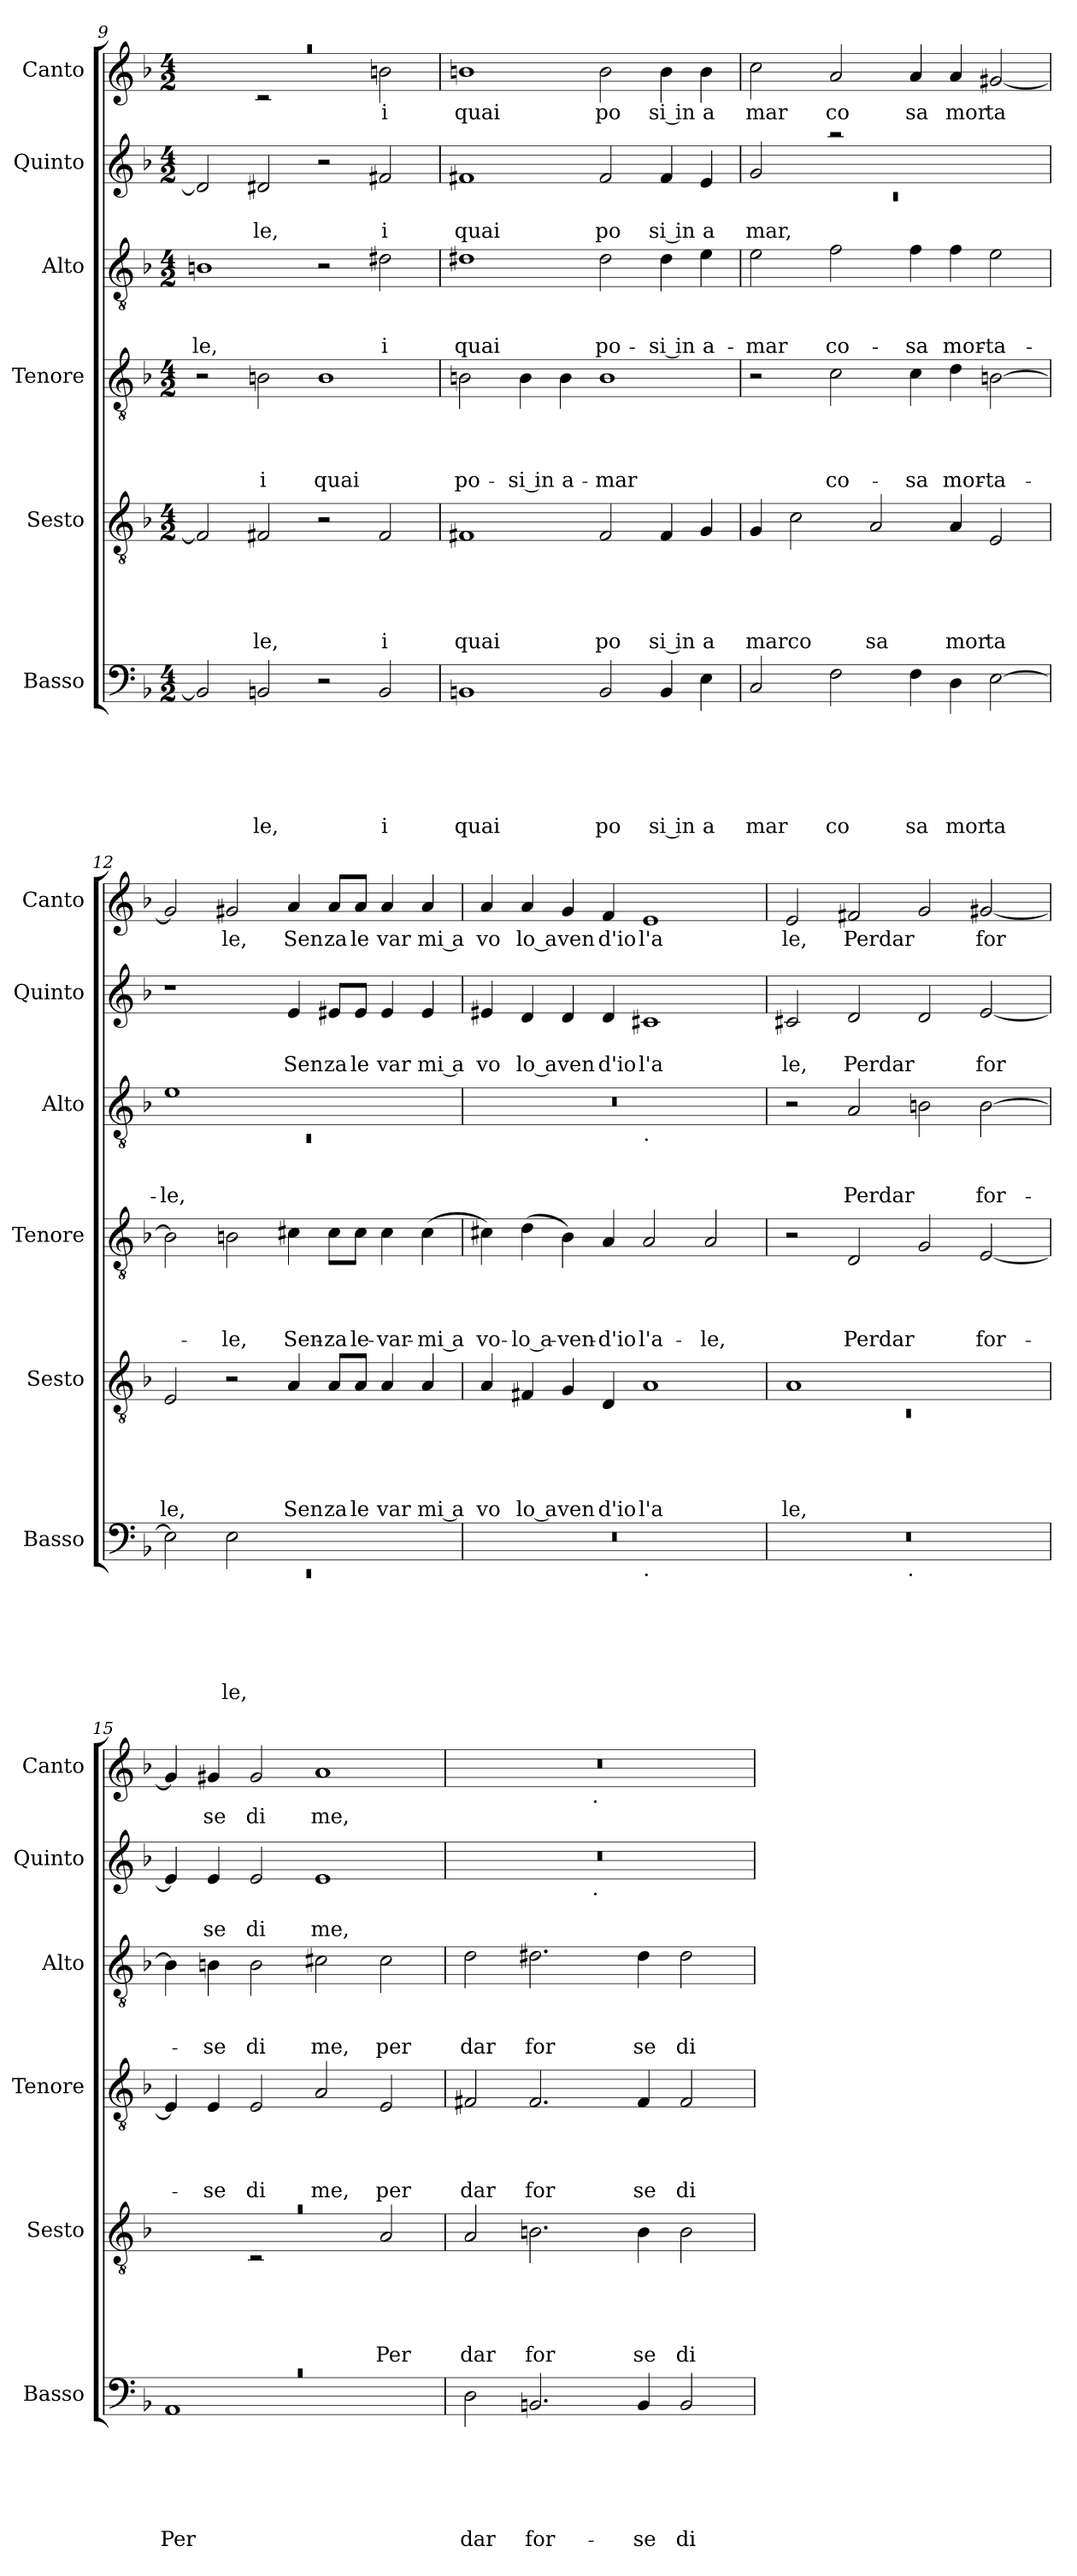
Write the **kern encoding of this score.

**kern	**text	**text	**text	**text	**text	**text	**kern	**text	**text	**text	**text	**text	**kern	**text	**text	**text	**text	**kern	**text	**text	**text	**kern	**text	**text	**kern	**text
*part6	*part6	*part6	*part6	*part6	*part6	*part6	*part5	*part5	*part5	*part5	*part5	*part5	*part4	*part4	*part4	*part4	*part4	*part3	*part3	*part3	*part3	*part2	*part2	*part2	*part1	*part1
*staff6	*staff6	*staff6	*staff6	*staff6	*staff6	*staff6	*staff5	*staff5	*staff5	*staff5	*staff5	*staff5	*staff4	*staff4	*staff4	*staff4	*staff4	*staff3	*staff3	*staff3	*staff3	*staff2	*staff2	*staff2	*staff1	*staff1
*I"Basso	*	*	*	*	*	*	*I"Sesto	*	*	*	*	*	*I"Tenore	*	*	*	*	*I"Alto	*	*	*	*I"Quinto	*	*	*I"Canto	*
*I'Basso	*	*	*	*	*	*	*I'Sesto	*	*	*	*	*	*I'Tenore	*	*	*	*	*I'Alto	*	*	*	*I'Quinto	*	*	*I'Canto	*
*clefF4	*	*	*	*	*	*	*clefGv2	*	*	*	*	*	*clefGv2	*	*	*	*	*clefGv2	*	*	*	*clefG2	*	*	*clefG2	*
*k[b-]	*	*	*	*	*	*	*k[b-]	*	*	*	*	*	*k[b-]	*	*	*	*	*k[b-]	*	*	*	*k[b-]	*	*	*k[b-]	*
*F:	*	*	*	*	*	*	*F:	*	*	*	*	*	*F:	*	*	*	*	*F:	*	*	*	*F:	*	*	*F:	*
*M4/2	*	*	*	*	*	*	*M4/2	*	*	*	*	*	*M4/2	*	*	*	*	*M4/2	*	*	*	*M4/2	*	*	*M4/2	*
=9	=9	=9	=9	=9	=9	=9	=9	=9	=9	=9	=9	=9	=9	=9	=9	=9	=9	=9	=9	=9	=9	=9	=9	=9	=9	=9
!	!	!	!	!	!	!	!	!	!	!	!	!	!	!	!	!	!	!	!	!	!LO:LY:b	!	!	!	!LO:N:vis=1	!
*	*	*	*	*	*	*	*	*	*	*	*	*	*	*	*	*	*	*	*	*	*	*	*	*	*^	*
2BB/]	.	.	.	.	.	.	2F#/]	.	.	.	.	.	2r	.	.	.	.	1Bn	.	.	-le,	2d#/]	.	.	0raa	2ryy	.
!	!	!	!	!	!	!LO:LY:b	!	!	!	!	!	!LO:LY:b	!	!	!	!	!LO:LY:b	!	!	!	!	!	!	!LO:LY:b	!	!	!
2BBn/	.	.	.	.	.	-le,	2F#X/	.	.	.	.	le,	2Bn\	.	.	.	i	.	.	.	.	2d#X/	.	le,	.	2rc	.
!	!	!	!	!	!	!	!	!	!	!	!	!	!	!	!	!	!LO:LY:b	!	!	!	!	!	!	!	!	!	!
2r	.	.	.	.	.	.	2r	.	.	.	.	.	1B	.	.	.	quai	2r	.	.	.	2r	.	.	.	2ryy	.
!	!	!	!	!	!	!LO:LY:b	!	!	!	!	!	!LO:LY:b	!	!	!	!	!	!	!	!	!LO:LY:b	!	!	!LO:LY:b	!	!	!LO:LY:b
2BB/	.	.	.	.	.	i	2F#/	.	.	.	.	i	.	.	.	.	.	2d#X\	.	.	i	2f#X/	.	i	.	2bn\	i
!!LO:LB:g=z
=10	=10	=10	=10	=10	=10	=10	=10	=10	=10	=10	=10	=10	=10	=10	=10	=10	=10	=10	=10	=10	=10	=10	=10	=10	=10	=10	=10
!	!	!	!	!	!	!LO:LY:b	!	!	!	!	!	!LO:LY:b	!	!	!	!	!LO:LY:b	!	!	!	!LO:LY:b	!	!	!LO:LY:b	!	!	!LO:LY:b
*	*	*	*	*	*	*	*	*	*	*	*	*	*	*	*	*	*	*	*	*	*	*	*	*	*v	*v	*
1BBn	.	.	.	.	.	quai	1F#X	.	.	.	.	quai	2Bn\	.	.	.	po-	1d#X	.	.	quai	1f#X	.	quai	1bn	quai
!	!	!	!	!	!	!	!	!	!	!	!	!	!	!	!	!	!LO:LY:b:rj	!	!	!	!	!	!	!	!	!
.	.	.	.	.	.	.	.	.	.	.	.	.	4B\	.	.	.	-si in	.	.	.	.	.	.	.	.	.
!	!	!	!	!	!	!	!	!	!	!	!	!	!	!	!	!	!LO:LY:b	!	!	!	!	!	!	!	!	!
.	.	.	.	.	.	.	.	.	.	.	.	.	4B\	.	.	.	a-	.	.	.	.	.	.	.	.	.
!	!	!	!	!	!	!LO:LY:b	!	!	!	!	!	!LO:LY:b	!	!	!	!	!LO:LY:b	!	!	!	!LO:LY:b	!	!	!LO:LY:b	!	!LO:LY:b
2BB/	.	.	.	.	.	po	2F#/	.	.	.	.	po	1B	.	.	.	-mar	2d#\	.	.	po-	2f#/	.	po	2b\	po
!	!	!	!	!	!	!LO:LY:b:rj	!	!	!	!	!	!LO:LY:b:rj	!	!	!	!	!	!	!	!	!LO:LY:b:rj	!	!	!LO:LY:b:rj	!	!LO:LY:b:rj
4BB/	.	.	.	.	.	si in	4F#/	.	.	.	.	si in	.	.	.	.	.	4d#\	.	.	-si in	4f#/	.	si in	4b\	si in
!	!	!	!	!	!	!LO:LY:b	!	!	!	!	!	!LO:LY:b	!	!	!	!	!	!	!	!	!LO:LY:b	!	!	!LO:LY:b	!	!LO:LY:b
4E\	.	.	.	.	.	a	4G/	.	.	.	.	a	.	.	.	.	.	4e\	.	.	a-	4e/	.	a	4b\	a
=11	=11	=11	=11	=11	=11	=11	=11	=11	=11	=11	=11	=11	=11	=11	=11	=11	=11	=11	=11	=11	=11	=11	=11	=11	=11	=11
*	*	*	*	*	*	*	*	*	*	*	*	*	*	*	*	*	*	*	*	*	*	*^	*	*	*	*
!	!	!	!	!	!	!LO:LY:b	!	!	!	!	!	!LO:LY:b	!	!	!	!	!	!	!	!	!LO:LY:b	!	!LO:N:vis=1	!	!LO:LY:b	!	!LO:LY:b
2C/	.	.	.	.	.	mar	4G/	.	.	.	.	marco	2r	.	.	.	.	2e\	.	.	-mar	2g/	0rc	.	mar,	2cc\	mar
.	.	.	.	.	.	.	2c\	.	.	.	.	.	.	.	.	.	.	.	.	.	.	.	.	.	.	.	.
!	!	!	!	!	!	!LO:LY:b	!	!	!	!	!	!	!	!	!	!	!LO:LY:b	!	!	!	!LO:LY:b	!	!	!	!	!	!LO:LY:b
2F\	.	.	.	.	.	co	.	.	.	.	.	.	2c\	.	.	.	co-	2f\	.	.	co-	2raa	.	.	.	2a/	co
!	!	!	!	!	!	!	!	!	!	!	!	!LO:LY:b	!	!	!	!	!	!	!	!	!	!	!	!	!	!	!
.	.	.	.	.	.	.	2A/	.	.	.	.	sa	.	.	.	.	.	.	.	.	.	.	.	.	.	.	.
!	!	!	!	!	!	!LO:LY:b	!	!	!	!	!	!	!	!	!	!	!LO:LY:b	!	!	!	!LO:LY:b	!	!	!	!	!	!LO:LY:b
4F\	.	.	.	.	.	sa	.	.	.	.	.	.	4c\	.	.	.	-sa	4f\	.	.	-sa	1ryy	.	.	.	4a/	sa
!	!	!	!	!	!	!LO:LY:b	!	!	!	!	!	!LO:LY:b	!	!	!	!	!LO:LY:b	!	!	!	!LO:LY:b	!	!	!	!	!	!LO:LY:b
4D\	.	.	.	.	.	mor	4A/	.	.	.	.	mor	4d\	.	.	.	mor-	4f\	.	.	mor-	.	.	.	.	4a/	mor
!	!	!	!	!	!	!LO:LY:b	!	!	!	!	!	!LO:LY:b	!	!	!	!	!LO:LY:b	!	!	!	!LO:LY:b	!	!	!	!	!	!LO:LY:b
[>2E\	.	.	.	.	.	ta	2E/	.	.	.	.	ta	[>2Bn\	.	.	.	-ta-	2e\	.	.	-ta-	.	.	.	.	[<2g#X/	ta
*	*	*	*	*	*	*	*	*	*	*	*	*	*	*	*	*	*	*	*	*	*	*v	*v	*	*	*	*
=12	=12	=12	=12	=12	=12	=12	=12	=12	=12	=12	=12	=12	=12	=12	=12	=12	=12	=12	=12	=12	=12	=12	=12	=12	=12	=12
*^	*	*	*	*	*	*	*	*	*	*	*	*	*	*	*	*	*	*^	*	*	*	*	*	*	*	*
!	!LO:N:vis=1	!	!	!	!	!	!	!	!	!	!	!	!LO:LY:b	!	!	!	!	!	!	!LO:N:vis=1	!	!	!LO:LY:b	!	!	!	!	!
2E\]	0rEE	.	.	.	.	.	.	2E/	.	.	.	.	le,	2B\]	.	.	.	.	1e	0rC	.	.	-le,	1r	.	.	2g#/]	.
!	!	!	!	!	!	!	!LO:LY:b	!	!	!	!	!	!	!	!	!	!	!LO:LY:b	!	!	!	!	!	!	!	!	!	!LO:LY:b
2E\	.	.	.	.	.	.	le,	2r	.	.	.	.	.	2Bn\	.	.	.	-le,	.	.	.	.	.	.	.	.	2g#X/	le,
!	!	!	!	!	!	!	!	!	!	!	!	!	!LO:LY:b	!	!	!	!	!LO:LY:b	!	!	!	!	!	!	!	!LO:LY:b	!	!LO:LY:b
1ryy	.	.	.	.	.	.	.	4A/	.	.	.	.	Sen	4c#X\	.	.	.	Sen-	1ryy	.	.	.	.	4e/	.	Sen	4a/	Sen
!	!	!	!	!	!	!	!	!	!	!	!	!	!LO:LY:b	!	!	!	!	!LO:LY:b	!	!	!	!	!	!	!	!LO:LY:b	!	!LO:LY:b
.	.	.	.	.	.	.	.	8A/L	.	.	.	.	za	8c#\L	.	.	.	-za	.	.	.	.	.	8e#X/L	.	za	8a/L	za
!	!	!	!	!	!	!	!	!	!	!	!	!	!LO:LY:b	!	!	!	!	!LO:LY:b	!	!	!	!	!	!	!	!LO:LY:b	!	!LO:LY:b
.	.	.	.	.	.	.	.	8A/J	.	.	.	.	le	8c#\J	.	.	.	le-	.	.	.	.	.	8e#/J	.	le	8a/J	le
!	!	!	!	!	!	!	!	!	!	!	!	!	!LO:LY:b	!	!	!	!	!LO:LY:b	!	!	!	!	!	!	!	!LO:LY:b	!	!LO:LY:b
.	.	.	.	.	.	.	.	4A/	.	.	.	.	var	4c#\	.	.	.	-var-	.	.	.	.	.	4e#/	.	var	4a/	var
!	!	!	!	!	!	!	!	!	!	!	!	!	!LO:LY:b:rj	!	!	!	!	!LO:LY:b:rj	!	!	!	!	!	!	!	!LO:LY:b:rj	!	!LO:LY:b:rj
.	.	.	.	.	.	.	.	4A/	.	.	.	.	mi a	(<4c#\	.	.	.	-mi a	.	.	.	.	.	4e#/	.	mi a	4a/	mi a
=13	=13	=13	=13	=13	=13	=13	=13	=13	=13	=13	=13	=13	=13	=13	=13	=13	=13	=13	=13	=13	=13	=13	=13	=13	=13	=13	=13	=13
!	!	!	!	!	!	!	!	!	!	!	!	!	!LO:LY:b	!	!	!	!	!LO:LY:b	!	!	!	!	!	!	!	!LO:LY:b	!	!LO:LY:b
0r	1ryy	.	.	.	.	.	.	4A/	.	.	.	.	vo	4c#X\)	.	.	.	vo-	0r	1ryy	.	.	.	4e#X/	.	vo	4a/	vo
!	!	!	!	!	!	!	!	!	!	!	!	!	!LO:LY:b:rj	!	!	!	!	!LO:LY:b:rj	!	!	!	!	!	!	!	!LO:LY:b:rj	!	!LO:LY:b:rj
.	.	.	.	.	.	.	.	4F#X/	.	.	.	.	lo a	(<4d\	.	.	.	-lo a-	.	.	.	.	.	4d/	.	lo a	4a/	lo a
!	!	!	!	!	!	!	!	!	!	!	!	!	!LO:LY:b	!	!	!	!	!LO:LY:b	!	!	!	!	!	!	!	!LO:LY:b	!	!LO:LY:b
.	.	.	.	.	.	.	.	4G/	.	.	.	.	ven	4B-\)	.	.	.	-ven-	.	.	.	.	.	4d/	.	ven	4g/	ven
!	!	!	!	!	!	!	!	!	!	!	!	!	!LO:LY:b	!	!	!	!	!LO:LY:b	!	!	!	!	!	!	!	!LO:LY:b	!	!LO:LY:b
.	.	.	.	.	.	.	.	4D/	.	.	.	.	d'io	4A/	.	.	.	-d'io	.	.	.	.	.	4d/	.	d'io	4f/	d'io
!	!	!	!	!	!	!	!	!	!	!	!	!	!	!	!	!	!	!	!	!LO:TX:b:t=.	!	!	!	!	!	!	!	!
!	!LO:TX:b:t=.	!	!	!	!	!	!	!	!	!	!	!	!	!	!	!	!	!	!	!	!	!	!	!	!	!	!	!
!	!	!	!	!	!	!	!	!	!	!	!	!	!LO:LY:b	!	!	!	!	!LO:LY:b	!	!	!	!	!	!	!	!LO:LY:b	!	!LO:LY:b
.	1ryy	.	.	.	.	.	.	1A	.	.	.	.	l'a	2A/	.	.	.	l'a-	.	1ryy	.	.	.	1c#X	.	l'a	1e	l'a
!	!	!	!	!	!	!	!	!	!	!	!	!	!	!	!	!	!	!LO:LY:b	!	!	!	!	!	!	!	!	!	!
.	.	.	.	.	.	.	.	.	.	.	.	.	.	2A/	.	.	.	-le,	.	.	.	.	.	.	.	.	.	.
=14	=14	=14	=14	=14	=14	=14	=14	=14	=14	=14	=14	=14	=14	=14	=14	=14	=14	=14	=14	=14	=14	=14	=14	=14	=14	=14	=14	=14
*	*	*	*	*	*	*	*	*^	*	*	*	*	*	*	*	*	*	*	*	*	*	*	*	*	*	*	*	*
!	!	!	!	!	!	!	!	!	!LO:N:vis=1	!	!	!	!	!LO:LY:b	!	!	!	!	!	!	!	!	!	!	!	!	!LO:LY:b	!	!LO:LY:b
*	*	*	*	*	*	*	*	*	*	*	*	*	*	*	*	*	*	*	*	*v	*v	*	*	*	*	*	*	*	*
0r	2ryy	.	.	.	.	.	.	1A	0rC	.	.	.	.	le,	2r	.	.	.	.	2r	.	.	.	2c#X/	.	le,	2e/	le,
!	!	!	!	!	!	!	!	!	!	!	!	!	!	!	!	!	!	!	!LO:LY:b	!	!	!	!LO:LY:b	!	!	!LO:LY:b	!	!LO:LY:b
.	4...ryy	.	.	.	.	.	.	.	.	.	.	.	.	.	2D/	.	.	.	Perdar	2A/	.	.	Perdar	2d/	.	Perdar	2f#X/	Perdar
!	!LO:TX:b:t=.	!	!	!	!	!	!	!	!	!	!	!	!	!	!	!	!	!	!	!	!	!	!	!	!	!	!	!
.	1ryy	.	.	.	.	.	.	.	.	.	.	.	.	.	.	.	.	.	.	.	.	.	.	.	.	.	.	.
.	.	.	.	.	.	.	.	1ryy	.	.	.	.	.	.	2G/	.	.	.	.	2Bn\	.	.	.	2d/	.	.	2g/	.
!	!	!	!	!	!	!	!	!	!	!	!	!	!	!	!	!	!	!	!LO:LY:b	!	!	!	!LO:LY:b	!	!	!LO:LY:b	!	!LO:LY:b
.	.	.	.	.	.	.	.	.	.	.	.	.	.	.	[<2E/	.	.	.	for-	[<2B\	.	.	for-	[<2e/	.	for	[<2g#X/	for
.	32ryy	.	.	.	.	.	.	.	.	.	.	.	.	.	.	.	.	.	.	.	.	.	.	.	.	.	.	.
!!LO:PB:g=z
=15	=15	=15	=15	=15	=15	=15	=15	=15	=15	=15	=15	=15	=15	=15	=15	=15	=15	=15	=15	=15	=15	=15	=15	=15	=15	=15	=15	=15
!LO:N:vis=1	!	!	!	!	!	!	!LO:LY:b	!LO:N:vis=1	!	!	!	!	!	!	!	!	!	!	!	!	!	!	!	!	!	!	!	!
0rc	1AA	.	.	.	.	.	Per	0ra	2ryy	.	.	.	.	.	4E/]	.	.	.	.	4B\]	.	.	.	4e/]	.	.	4g#/]	.
!	!	!	!	!	!	!	!	!	!	!	!	!	!	!	!	!	!	!	!LO:LY:b	!	!	!	!LO:LY:b	!	!	!LO:LY:b	!	!LO:LY:b
.	.	.	.	.	.	.	.	.	.	.	.	.	.	.	4E/	.	.	.	-se	4Bn\	.	.	-se	4e/	.	se	4g#X/	se
!	!	!	!	!	!	!	!	!	!	!	!	!	!	!	!	!	!	!	!LO:LY:b	!	!	!	!LO:LY:b	!	!	!LO:LY:b	!	!LO:LY:b
.	.	.	.	.	.	.	.	.	2rC	.	.	.	.	.	2E/	.	.	.	di	2B\	.	.	di	2e/	.	di	2g#/	di
!	!	!	!	!	!	!	!	!	!	!	!	!	!	!	!	!	!	!	!LO:LY:b	!	!	!	!LO:LY:b	!	!	!LO:LY:b	!	!LO:LY:b
.	1ryy	.	.	.	.	.	.	.	2ryy	.	.	.	.	.	2A/	.	.	.	me,	2c#X\	.	.	me,	1e	.	me,	1a	me,
!	!	!	!	!	!	!	!	!	!	!	!	!	!	!LO:LY:b	!	!	!	!	!LO:LY:b	!	!	!	!LO:LY:b	!	!	!	!	!
.	.	.	.	.	.	.	.	.	2A/	.	.	.	.	Per	2E/	.	.	.	per	2c#\	.	.	per	.	.	.	.	.
*v	*v	*	*	*	*	*	*	*	*	*	*	*	*	*	*	*	*	*	*	*	*	*	*	*	*	*	*	*
=16	=16	=16	=16	=16	=16	=16	=16	=16	=16	=16	=16	=16	=16	=16	=16	=16	=16	=16	=16	=16	=16	=16	=16	=16	=16	=16	=16
!	!	!	!	!	!	!LO:LY:b	!	!	!	!	!	!	!LO:LY:b	!	!	!	!	!LO:LY:b	!	!	!	!LO:LY:b	!	!	!	!	!
*	*	*	*	*	*	*	*v	*v	*	*	*	*	*	*	*	*	*	*	*	*	*	*	*^	*	*	*^	*
2D\	.	.	.	.	.	dar	2A/	.	.	.	.	dar	2F#X/	.	.	.	dar	2d\	.	.	dar	0r	2ryy	.	.	0r	2ryy	.
!	!	!	!	!	!	!LO:LY:b	!	!	!	!	!	!LO:LY:b	!	!	!	!	!LO:LY:b	!	!	!	!LO:LY:b	!	!	!	!	!	!	!
2.BBn/	.	.	.	.	.	for-	2.Bn\	.	.	.	.	for	2.F#/	.	.	.	for	2.d#X\	.	.	for	.	4...ryy	.	.	.	4...ryy	.
!	!	!	!	!	!	!	!	!	!	!	!	!	!	!	!	!	!	!	!	!	!	!	!	!	!	!	!LO:TX:b:t=.	!
!	!	!	!	!	!	!	!	!	!	!	!	!	!	!	!	!	!	!	!	!	!	!	!LO:TX:b:t=.	!	!	!	!	!
.	.	.	.	.	.	.	.	.	.	.	.	.	.	.	.	.	.	.	.	.	.	.	1ryy	.	.	.	1ryy	.
!	!	!	!	!	!	!LO:LY:b	!	!	!	!	!	!LO:LY:b	!	!	!	!	!LO:LY:b	!	!	!	!LO:LY:b	!	!	!	!	!	!	!
4BB/	.	.	.	.	.	-se	4B\	.	.	.	.	se	4F#/	.	.	.	se	4d#\	.	.	se	.	.	.	.	.	.	.
!	!	!	!	!	!	!LO:LY:b	!	!	!	!	!	!LO:LY:b	!	!	!	!	!LO:LY:b	!	!	!	!LO:LY:b	!	!	!	!	!	!	!
2BB/	.	.	.	.	.	di	2B\	.	.	.	.	di	2F#/	.	.	.	di	2d#\	.	.	di	.	.	.	.	.	.	.
.	.	.	.	.	.	.	.	.	.	.	.	.	.	.	.	.	.	.	.	.	.	.	32ryy	.	.	.	32ryy	.
*	*	*	*	*	*	*	*	*	*	*	*	*	*	*	*	*	*	*	*	*	*	*v	*v	*	*	*	*	*
*	*	*	*	*	*	*	*	*	*	*	*	*	*	*	*	*	*	*	*	*	*	*	*	*	*v	*v	*
=	=	=	=	=	=	=	=	=	=	=	=	=	=	=	=	=	=	=	=	=	=	=	=	=	=	=
*-	*-	*-	*-	*-	*-	*-	*-	*-	*-	*-	*-	*-	*-	*-	*-	*-	*-	*-	*-	*-	*-	*-	*-	*-	*-	*-
